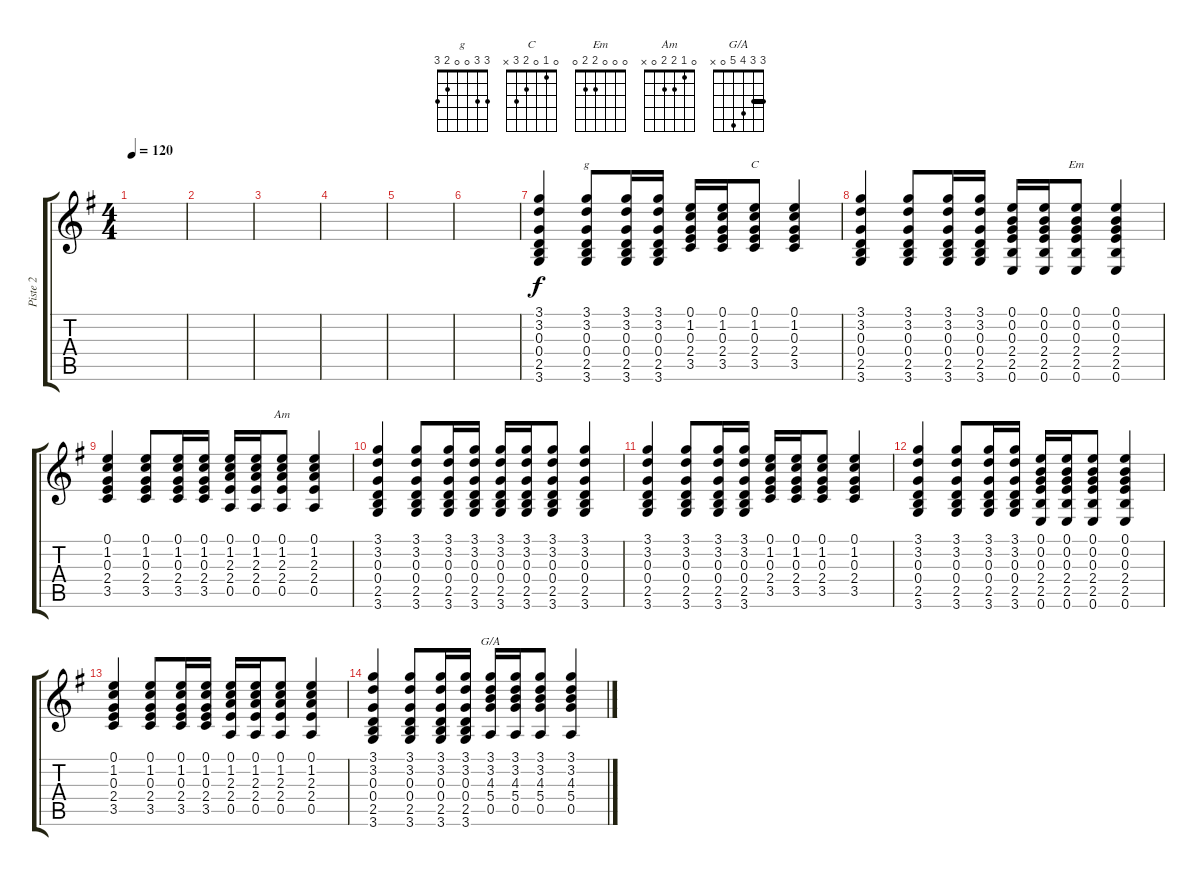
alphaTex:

\track ("Piste 2" "Piste 2") {instrument acousticguitarsteel}
\staff {score tabs}
\tuning (E4 B3 G3 D3 A2 E2) {hide}
\chord ("g" 3 3 0 0 2 3)
\chord ("C" 0 1 0 2 3 x)
\chord ("Em" 0 0 0 2 2 0)
\chord ("Am" 0 1 2 2 0 x)
\chord ("G/A" 3 3 4 5 0 x) {barre 3}
\ts (4 4)
\tempo 120
\clef g2
\ks g
|
|
|
|
|
|
(3.1 3.2 0.3 0.4 2.5 3.6).4{volume 10 instrument acousticguitarnylon} (3.1 3.2 0.3 0.4 2.5 3.6).8{ch "g"} (3.1 3.2 0.3 0.4 2.5 3.6).16 (3.1 3.2 0.3 0.4 2.5 3.6).16 (0.1 1.2 0.3 2.4 3.5).16 (0.1 1.2 0.3 2.4 3.5).16 (0.1 1.2 0.3 2.4 3.5).8{ch "C"} (0.1 1.2 0.3 2.4 3.5).4 |
(3.1 3.2 0.3 0.4 2.5 3.6).4 (3.1 3.2 0.3 0.4 2.5 3.6).8 (3.1 3.2 0.3 0.4 2.5 3.6).16 (3.1 3.2 0.3 0.4 2.5 3.6).16 (0.1 0.2 0.3 2.4 2.5 0.6).16 (0.1 0.2 0.3 2.4 2.5 0.6).16 (0.1 0.2 0.3 2.4 2.5 0.6).8{ch "Em"} (0.1 0.2 0.3 2.4 2.5 0.6).4 |
(0.1 1.2 0.3 2.4 3.5).4 (0.1 1.2 0.3 2.4 3.5).8 (0.1 1.2 0.3 2.4 3.5).16 (0.1 1.2 0.3 2.4 3.5).16 (0.1 1.2 2.3 2.4 0.5).16 (0.1 1.2 2.3 2.4 0.5).16 (0.1 1.2 2.3 2.4 0.5).8{ch "Am"} (0.1 1.2 2.3 2.4 0.5).4 |
(3.1 3.2 0.3 0.4 2.5 3.6).4 (3.1 3.2 0.3 0.4 2.5 3.6).8 (3.1 3.2 0.3 0.4 2.5 3.6).16 (3.1 3.2 0.3 0.4 2.5 3.6).16 (3.1 3.2 0.3 0.4 2.5 3.6).16 (3.1 3.2 0.3 0.4 2.5 3.6).16 (3.1 3.2 0.3 0.4 2.5 3.6).8 (3.1 3.2 0.3 0.4 2.5 3.6).4 |
(3.1 3.2 0.3 0.4 2.5 3.6).4{volume 10 instrument acousticguitarnylon} (3.1 3.2 0.3 0.4 2.5 3.6).8 (3.1 3.2 0.3 0.4 2.5 3.6).16 (3.1 3.2 0.3 0.4 2.5 3.6).16 (0.1 1.2 0.3 2.4 3.5).16 (0.1 1.2 0.3 2.4 3.5).16 (0.1 1.2 0.3 2.4 3.5).8 (0.1 1.2 0.3 2.4 3.5).4 |
(3.1 3.2 0.3 0.4 2.5 3.6).4 (3.1 3.2 0.3 0.4 2.5 3.6).8 (3.1 3.2 0.3 0.4 2.5 3.6).16 (3.1 3.2 0.3 0.4 2.5 3.6).16 (0.1 0.2 0.3 2.4 2.5 0.6).16 (0.1 0.2 0.3 2.4 2.5 0.6).16 (0.1 0.2 0.3 2.4 2.5 0.6).8 (0.1 0.2 0.3 2.4 2.5 0.6).4 |
(0.1 1.2 0.3 2.4 3.5).4 (0.1 1.2 0.3 2.4 3.5).8 (0.1 1.2 0.3 2.4 3.5).16 (0.1 1.2 0.3 2.4 3.5).16 (0.1 1.2 2.3 2.4 0.5).16 (0.1 1.2 2.3 2.4 0.5).16 (0.1 1.2 2.3 2.4 0.5).8 (0.1 1.2 2.3 2.4 0.5).4 |
(3.1 3.2 0.3 0.4 2.5 3.6).4 (3.1 3.2 0.3 0.4 2.5 3.6).8 (3.1 3.2 0.3 0.4 2.5 3.6).16 (3.1 3.2 0.3 0.4 2.5 3.6).16 (3.1 3.2 4.3 5.4 0.5).16{ch "G/A"} (3.1 3.2 4.3 5.4 0.5).16 (3.1 3.2 4.3 5.4 0.5).8 (3.1 3.2 4.3 5.4 0.5).4
